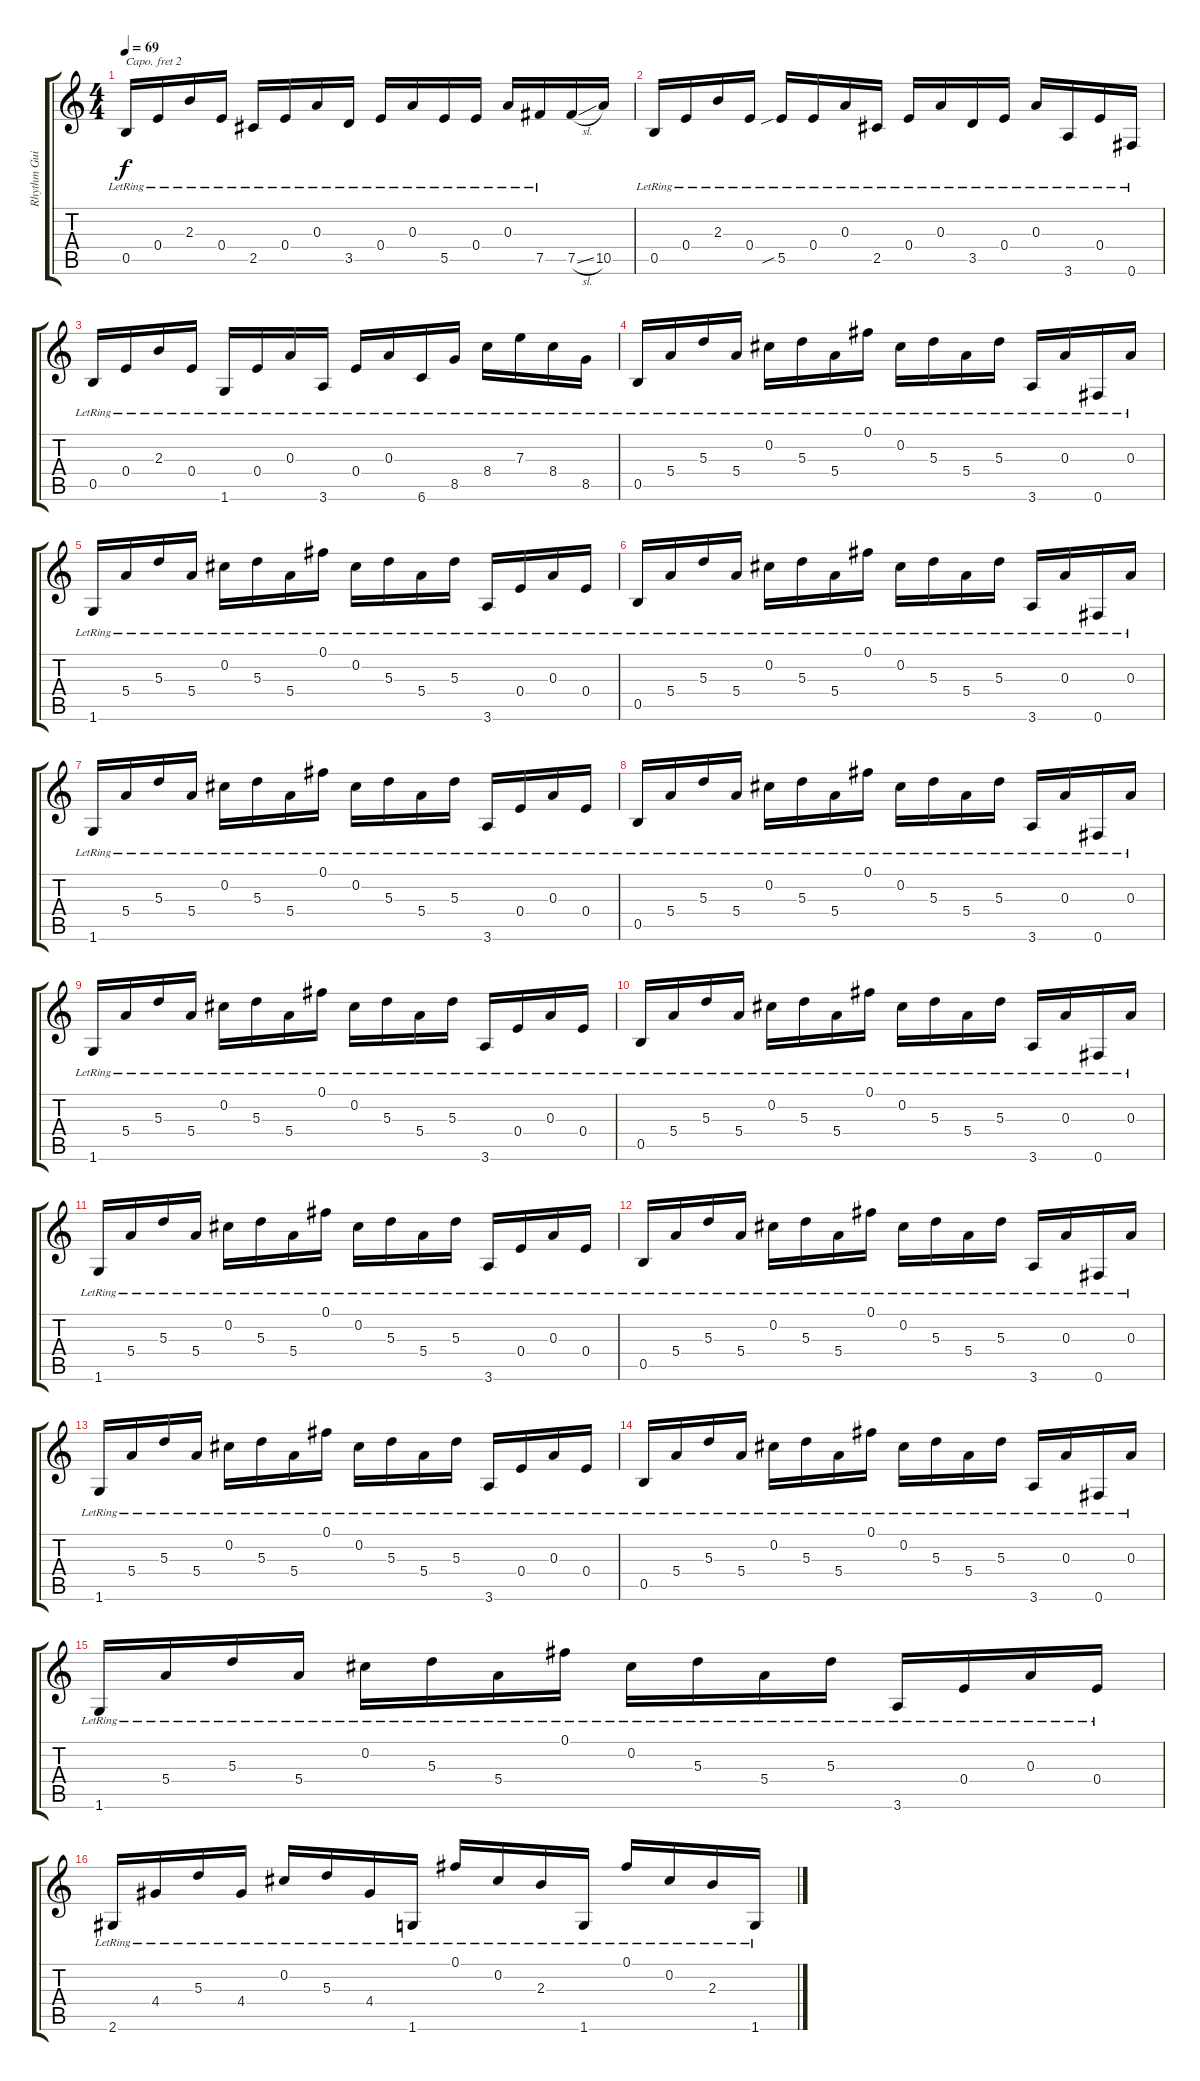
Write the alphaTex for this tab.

\track ("Rhythm Guitar" "Rhythm Gui") {instrument electricguitarjazz}
\staff {score tabs}
\capo 2
\tuning (E4 B3 G3 D3 A2 E2) {hide}
\ts (4 4)
\tempo 69
\clef g2
\ks c
0.5{lr}.16{dy f} 0.4{lr}.16 2.3{lr}.16 0.4{lr}.16 2.5{lr}.16 0.4{lr}.16 0.3{lr}.16 3.5{lr}.16 0.4{lr}.16 0.3{lr}.16 5.5{lr}.16 0.4{lr}.16 0.3{lr}.16 7.5{lr}.16 7.5{sl}.16 10.5.16 |
0.5{lr}.16 0.4{lr}.16 2.3{lr}.16 0.4{lr}.16 5.5{sib lr}.16 0.4{lr}.16 0.3{lr}.16 2.5{lr}.16 0.4{lr}.16 0.3{lr}.16 3.5{lr}.16 0.4{lr}.16 0.3{lr}.16 3.6{lr}.16 0.4{lr}.16 0.6{lr}.16 |
0.5{lr}.16 0.4{lr}.16 2.3{lr}.16 0.4{lr}.16 1.6{lr}.16 0.4{lr}.16 0.3{lr}.16 3.6{lr}.16 0.4{lr}.16 0.3{lr}.16 6.6{lr}.16 8.5{lr}.16 8.4{lr}.16 7.3{lr}.16 8.4{lr}.16 8.5{lr}.16 |
0.5{lr}.16 5.4{lr}.16 5.3{lr}.16 5.4{lr}.16 0.2{lr}.16 5.3{lr}.16 5.4{lr}.16 0.1{lr}.16 0.2{lr}.16 5.3{lr}.16 5.4{lr}.16 5.3{lr}.16 3.6{lr}.16 0.3{lr}.16 0.6{lr}.16 0.3{lr}.16 |
1.6{lr}.16 5.4{lr}.16 5.3{lr}.16 5.4{lr}.16 0.2{lr}.16 5.3{lr}.16 5.4{lr}.16 0.1{lr}.16 0.2{lr}.16 5.3{lr}.16 5.4{lr}.16 5.3{lr}.16 3.6{lr}.16 0.4{lr}.16 0.3{lr}.16 0.4{lr}.16 |
0.5{lr}.16 5.4{lr}.16 5.3{lr}.16 5.4{lr}.16 0.2{lr}.16 5.3{lr}.16 5.4{lr}.16 0.1{lr}.16 0.2{lr}.16 5.3{lr}.16 5.4{lr}.16 5.3{lr}.16 3.6{lr}.16 0.3{lr}.16 0.6{lr}.16 0.3{lr}.16 |
1.6{lr}.16 5.4{lr}.16 5.3{lr}.16 5.4{lr}.16 0.2{lr}.16 5.3{lr}.16 5.4{lr}.16 0.1{lr}.16 0.2{lr}.16 5.3{lr}.16 5.4{lr}.16 5.3{lr}.16 3.6{lr}.16 0.4{lr}.16 0.3{lr}.16 0.4{lr}.16 |
0.5{lr}.16 5.4{lr}.16 5.3{lr}.16 5.4{lr}.16 0.2{lr}.16 5.3{lr}.16 5.4{lr}.16 0.1{lr}.16 0.2{lr}.16 5.3{lr}.16 5.4{lr}.16 5.3{lr}.16 3.6{lr}.16 0.3{lr}.16 0.6{lr}.16 0.3{lr}.16 |
1.6{lr}.16 5.4{lr}.16 5.3{lr}.16 5.4{lr}.16 0.2{lr}.16 5.3{lr}.16 5.4{lr}.16 0.1{lr}.16 0.2{lr}.16 5.3{lr}.16 5.4{lr}.16 5.3{lr}.16 3.6{lr}.16 0.4{lr}.16 0.3{lr}.16 0.4{lr}.16 |
0.5{lr}.16 5.4{lr}.16 5.3{lr}.16 5.4{lr}.16 0.2{lr}.16 5.3{lr}.16 5.4{lr}.16 0.1{lr}.16 0.2{lr}.16 5.3{lr}.16 5.4{lr}.16 5.3{lr}.16 3.6{lr}.16 0.3{lr}.16 0.6{lr}.16 0.3{lr}.16 |
1.6{lr}.16 5.4{lr}.16 5.3{lr}.16 5.4{lr}.16 0.2{lr}.16 5.3{lr}.16 5.4{lr}.16 0.1{lr}.16 0.2{lr}.16 5.3{lr}.16 5.4{lr}.16 5.3{lr}.16 3.6{lr}.16 0.4{lr}.16 0.3{lr}.16 0.4{lr}.16 |
0.5{lr}.16 5.4{lr}.16 5.3{lr}.16 5.4{lr}.16 0.2{lr}.16 5.3{lr}.16 5.4{lr}.16 0.1{lr}.16 0.2{lr}.16 5.3{lr}.16 5.4{lr}.16 5.3{lr}.16 3.6{lr}.16 0.3{lr}.16 0.6{lr}.16 0.3{lr}.16 |
1.6{lr}.16 5.4{lr}.16 5.3{lr}.16 5.4{lr}.16 0.2{lr}.16 5.3{lr}.16 5.4{lr}.16 0.1{lr}.16 0.2{lr}.16 5.3{lr}.16 5.4{lr}.16 5.3{lr}.16 3.6{lr}.16 0.4{lr}.16 0.3{lr}.16 0.4{lr}.16 |
0.5{lr}.16 5.4{lr}.16 5.3{lr}.16 5.4{lr}.16 0.2{lr}.16 5.3{lr}.16 5.4{lr}.16 0.1{lr}.16 0.2{lr}.16 5.3{lr}.16 5.4{lr}.16 5.3{lr}.16 3.6{lr}.16 0.3{lr}.16 0.6{lr}.16 0.3{lr}.16 |
1.6{lr}.16 5.4{lr}.16 5.3{lr}.16 5.4{lr}.16 0.2{lr}.16 5.3{lr}.16 5.4{lr}.16 0.1{lr}.16 0.2{lr}.16 5.3{lr}.16 5.4{lr}.16 5.3{lr}.16 3.6{lr}.16 0.4{lr}.16 0.3{lr}.16 0.4{lr}.16 |
2.6{lr}.16 4.4{lr}.16 5.3{lr}.16 4.4{lr}.16 0.2{lr}.16 5.3{lr}.16 4.4{lr}.16 1.6{lr}.16 0.1{lr}.16 0.2{lr}.16 2.3{lr}.16 1.6{lr}.16 0.1{lr}.16 0.2{lr}.16 2.3{lr}.16 1.6{lr}.16
